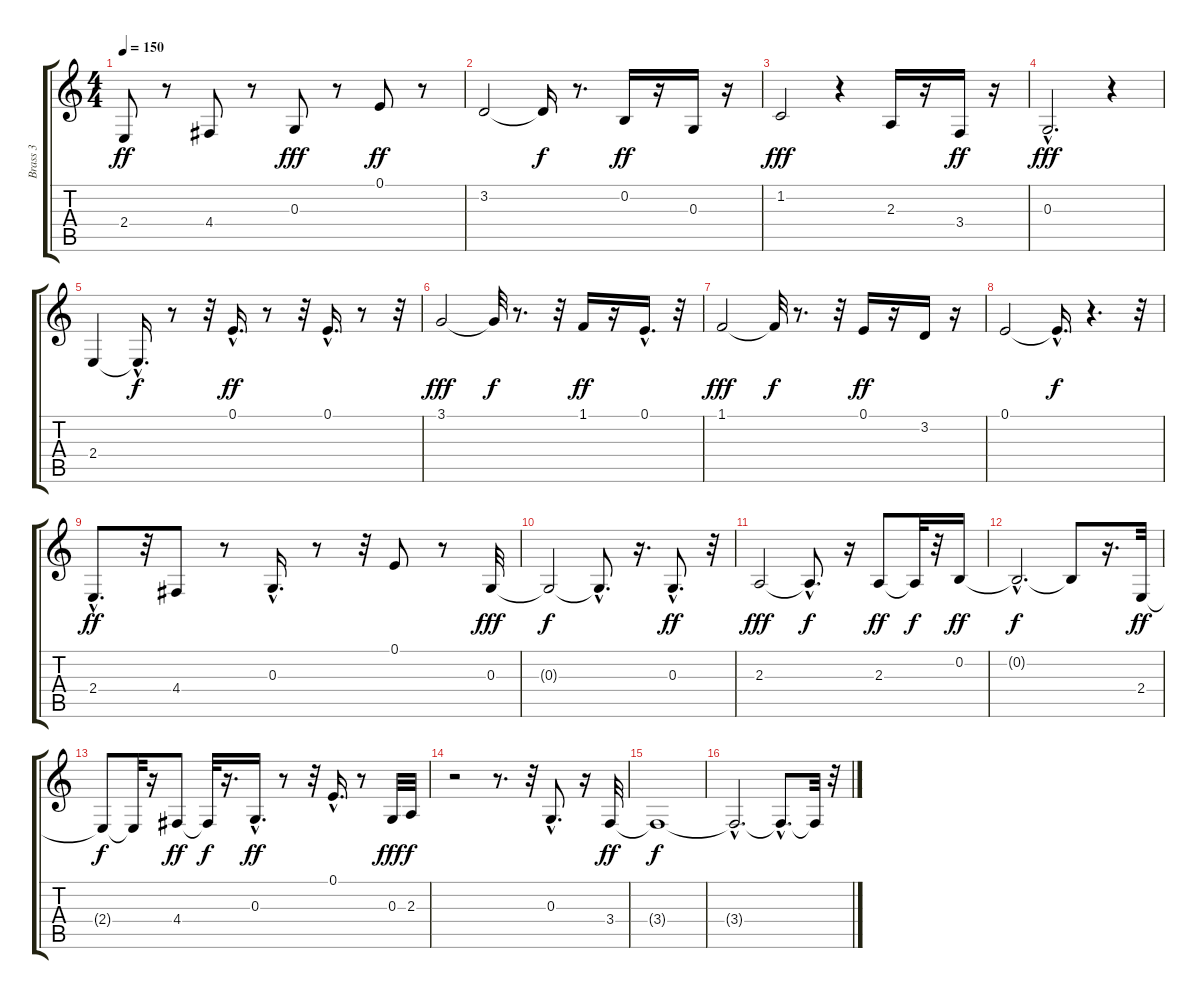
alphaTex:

\track ("Brass 3" "Brass 3") {instrument synthbrass1}
\staff {score tabs}
\tuning (E4 B3 G3 D3 A2 E2) {hide}
\ts (4 4)
\tempo 150
\clef g2
\ks c
2.4.8{dy ff instrument synthbrass1} r.8 4.4.8 r.8 0.3.8{dy fff} r.8 0.1.8{dy ff} r.8 |
3.2.2 3.2{t}.16{dy f} r.8{d} 0.2.16{dy ff} r.16 0.3.16 r.16 |
1.2.2{dy fff} r.4 2.3.16 r.16 3.4.16{dy ff} r.16 |
0.3{hac}.2{d dy fff} r.4 |
2.4.4 2.4{hac t}.16{d dy f} r.8 r.32 0.1{hac}.16{d dy ff} r.8 r.32 0.1{hac}.16{d} r.8 r.32 |
3.1.2{dy fff} 3.1{t}.32{dy f} r.8{d} r.32 1.1.16{dy ff} r.16 0.1{hac}.16{d} r.32 |
1.1.2{dy fff} 1.1{t}.32{dy f} r.8{d} r.32 0.1.16{dy ff} r.16 3.2.16 r.16 |
0.1.2 0.1{hac t}.16{d dy f} r.4{d} r.32 |
2.4{hac}.8{d dy ff} r.32 4.4.8 r.8 0.3{hac}.16{d} r.8 r.32 0.1.8 r.8 0.3.32{dy fff} |
0.3{t}.2{dy f} 0.3{hac t}.8{d} r.16{d} 0.3{hac}.8{d dy ff} r.32 |
2.3.2{dy fff} 2.3{hac t}.8{d dy f} r.16 2.3.8{dy ff} 2.3{t}.32{dy f} r.32 0.2.16{dy ff} |
0.2{hac t}.2{d dy f} 0.2{t}.8 r.16{d} 2.4.32{dy ff} |
2.4{t}.8{dy f} 2.4{t}.32 r.16 4.4.8{dy ff} 4.4{t}.32{dy f} r.16{d} 0.3{hac}.16{d dy ff} r.8 r.32 0.1{hac}.16{d} r.8 0.3.32{dy fff} 2.3.32{dy f} |
r.2 r.8{d} r.32 0.3{hac}.8{d} r.16 3.4.32{dy ff} |
3.4{t}.1{dy f} |
3.4{hac t}.2{d} 3.4{hac t}.8{d} 3.4{t}.32 r.32
